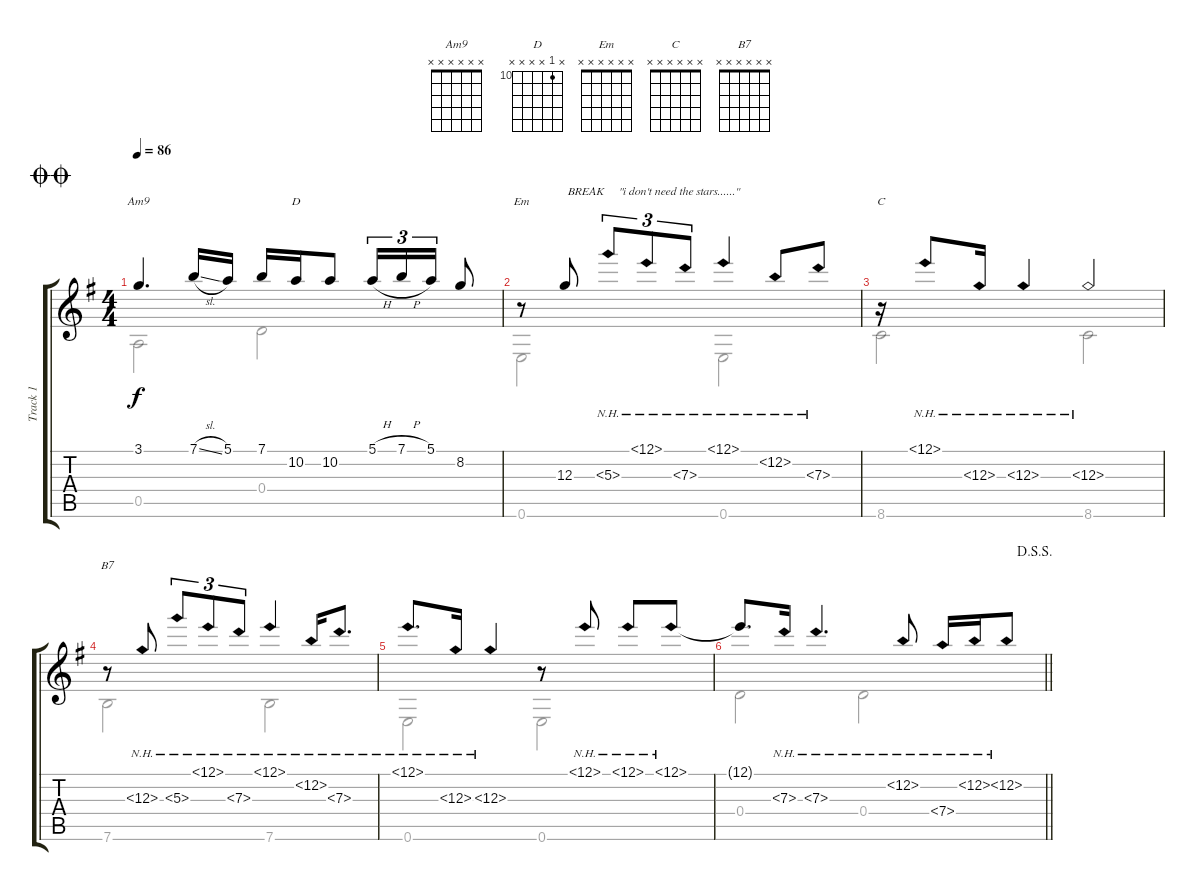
\track ("Track 1" "Track 1") {instrument acousticguitarsteel}
\staff {score tabs}
\tuning (E4 B3 G3 D3 A2 E2) {hide}
\chord ("Am9" x x x x x x)
\chord ("D" x 10 x x x x) {firstfret 10}
\chord ("Em" x x x x x x)
\chord ("C" x x x x x x)
\chord ("B7" x x x x x x)
\voice
\ts (4 4)
\jump doublecoda
\tempo 86
\clef g2
\ks g
3.1{t}.4{d ch "Am9" dy f} 7.1{sl}.16 5.1.16 7.1.16 10.2.16{ch "D"} 10.2.8 5.1{h}.16{tu (3 2)} 7.1{h}.16{tu (3 2)} 5.1.16{tu (3 2)} 8.2.8 |
r.8{ch "Em"} 12.3.8{txt " BREAK     \"i don't need the stars......\""} 5.3{nh}.8{tu (3 2)} 12.1{nh}.8{tu (3 2)} 7.3{nh}.8{tu (3 2)} 12.1{nh}.4 12.2{nh}.8 7.3{nh}.8 |
r.16{ch "C"} 12.1{nh}.8 12.3{nh}.16 12.3{nh}.4 12.3{nh}.2 |
r.8{ch "B7"} 12.3{nh}.8 5.3{nh}.8{tu (3 2)} 12.1{nh}.8{tu (3 2)} 7.3{nh}.8{tu (3 2)} 12.1{nh}.4 12.2{nh}.16 7.3{nh}.8{d} |
12.1{nh}.8{d} 12.3{nh}.16 12.3{nh}.4 r.8 12.1{nh}.8 12.1{nh}.8 12.1{nh}.8 |
\jump dalsegnosegno
\barLineRight lightlight
12.1{t}.8{d} 7.3{nh}.16 7.3{nh}.4{d} 12.2{nh}.8 7.4{nh}.16 12.2{nh}.16 12.2{nh}.8
\voice
\clef g2
\ottava regular
\simile none
\ks g
0.5.2{dy f} 0.4.2 |
0.6.2 0.6.2 |
8.6.2 8.6.2 |
7.6.2 7.6.2 |
0.6.2 0.6.2 |
\barLineRight lightlight
0.4.2 0.4.2
